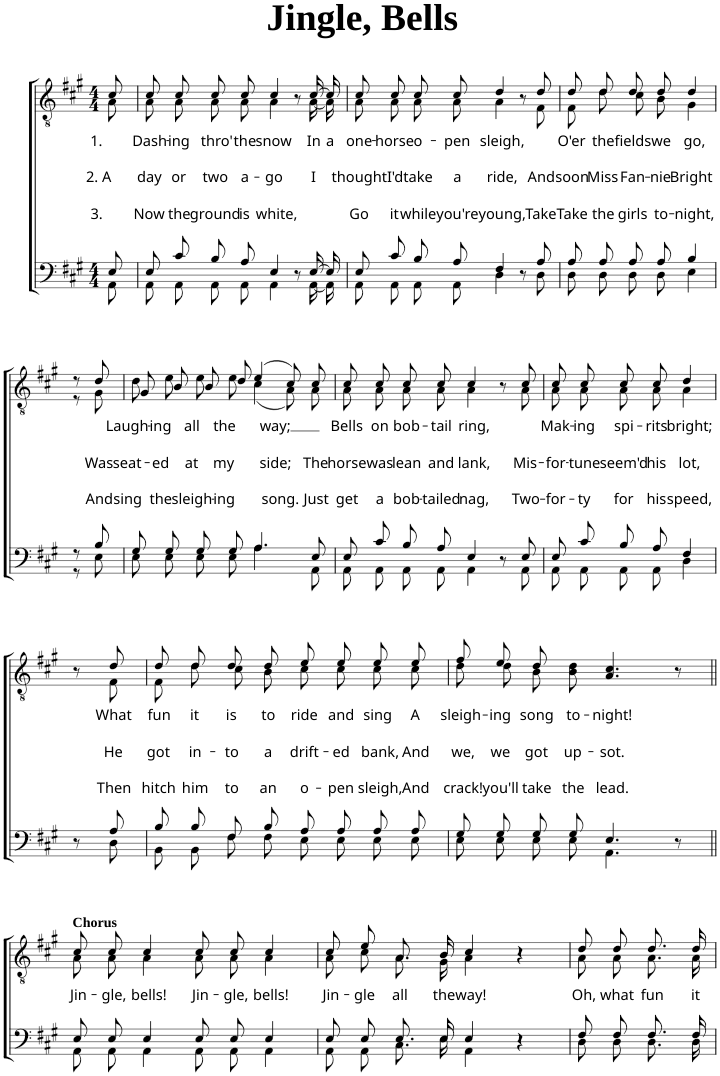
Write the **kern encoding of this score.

**kern	**kern	**text	**text	**text
*part2	*part1	*part1	*part1	*part1
*staff2	*staff1	*staff1	*staff1	*staff1
*I"Piano	*I"Piano	*	*	*
*I'Pno	*I'Pno	*	*	*
*clefF4	*clefGv2	*	*	*
*k[f#c#g#]	*k[f#c#g#]	*	*	*
*M4/4	*M4/4	*	*	*
=1	=1	=1	=1	=1
*^	*	*	*	*
!	!	!	!LO:LY:b	!LO:LY:b	!LO:LY:b
*	*	*^	*	*	*
8E/	8AA\	8c#/	8A\	1.	2. A	3.
=2	=2	=2	=2	=2	=2	=2
!	!	!	!	!LO:LY:b	!LO:LY:b	!LO:LY:b
8E/L	8AA\L	8c#/L	8A\L	Dash-	day	Now
!	!	!	!	!LO:LY:b	!LO:LY:b	!LO:LY:b
8c#/J	8AA\J	8c#/J	8A\J	-ing	or	the
!	!	!	!	!LO:LY:b	!LO:LY:b	!LO:LY:b
8B/L	8AA\L	8c#/L	8A\L	thro'	two	ground
!	!	!	!	!LO:LY:b	!LO:LY:b	!LO:LY:b
8A/J	8AA\J	8c#/J	8A\J	the	a-	is
!	!	!	!	!LO:LY:b	!LO:LY:b	!LO:LY:b
4E/	4AA\	4c#/	4A\	snow	-go	white,
8r	8ryy	8r	8ryy	.	.	.
!	!	!	!	!LO:LY:b	!LO:LY:b	!
[16E/LL	[16AA\LL	[16c#/LL	[16A\LL	In	I	.
!	!	!	!	!LO:LY:b	!	!
16E/JJ]	16AA\JJ]	16c#/JJ]	16A\JJ]	a	.	.
=3	=3	=3	=3	=3	=3	=3
!	!	!	!	!LO:LY:b	!LO:LY:b	!LO:LY:b
8E/L	8AA\L	8c#/L	8A\L	one-	thought	Go
!	!	!	!	!LO:LY:b	!LO:LY:b	!LO:LY:b
8c#/J	8AA\J	8c#/J	8A\J	-horse	I'd	it
!	!	!	!	!LO:LY:b	!LO:LY:b	!LO:LY:b
8B/L	8AA\L	8c#/L	8A\L	o-	take	while
!	!	!	!	!LO:LY:b	!LO:LY:b	!LO:LY:b
8A/J	8AA\J	8c#/J	8A\J	-pen	a	you're
!	!	!	!	!LO:LY:b	!LO:LY:b	!LO:LY:b
4F#/	4D\	4d/	4A\	sleigh,	ride,	young,
8r	8ryy	8r	8ryy	.	.	.
!	!	!	!	!	!LO:LY:b	!LO:LY:b
8A/	8D\	8d/	8F#\	.	And	Take
=4	=4	=4	=4	=4	=4	=4
!	!	!	!	!LO:LY:b	!LO:LY:b	!LO:LY:b
8A/L	8D\L	8d/L	8F#\L	O'er	soon	Take
!	!	!	!	!LO:LY:b	!LO:LY:b	!LO:LY:b
8A/J	8D\J	8d/J	8d\J	the	Miss	the
!	!	!	!	!LO:LY:b	!LO:LY:b	!LO:LY:b
8A/L	8D\L	8d/L	8c#\L	fields	Fan-	girls
!	!	!	!	!LO:LY:b	!LO:LY:b	!LO:LY:b
8A/J	8D\J	8d/J	8B\J	we	-nie	to-
!	!	!	!	!LO:LY:b	!LO:LY:b	!LO:LY:b
4B/	4E\	4d/	4G#\	go,	Bright	-night,
!!LO:LB:g=z	!!
=5	=5	=5	=5	=5	=5	=5
8r	8r	8r	8r	.	.	.
!	!	!	!	!	!LO:LY:b	!LO:LY:b
8B/	8E\	8d/	8G#\	.	Was	And
=6	=6	=6	=6	=6	=6	=6
!	!	!	!	!LO:LY:b	!LO:LY:b	!LO:LY:b
8G#/L	8E\L	8G#/L	8d\L	Laugh-	seat-	sing
!	!	!	!	!LO:LY:b	!LO:LY:b	!LO:LY:b
8G#/J	8E\J	8B/J	8e\J	-ing	-ed	the
!	!	!	!	!LO:LY:b	!LO:LY:b	!LO:LY:b
8G#/L	8E\L	8B/L	8e\L	all	at	sleigh-
!	!	!	!	!LO:LY:b	!LO:LY:b	!LO:LY:b
8G#/J	8E\J	8d/J	8e\J	the	my	-ing
!	!	!	!	!LO:LY:b	!LO:LY:b	!LO:LY:b
4.A/	4.A\	(4e/	(4c#\	way;	side;	song.
.	.	8c#/L)	8A\L)	.	.	.
!	!	!	!	!	!LO:LY:b	!LO:LY:b
8E/	8AA\	8c#/J	8A\J	.	The	Just
=7	=7	=7	=7	=7	=7	=7
!	!	!	!	!LO:LY:b	!LO:LY:b	!LO:LY:b
8E/L	8AA\L	8c#/L	8A\L	Bells	horse	get
!	!	!	!	!LO:LY:b	!LO:LY:b	!LO:LY:b
8c#/J	8AA\J	8c#/J	8A\J	on	was	a
!	!	!	!	!LO:LY:b	!LO:LY:b	!LO:LY:b
8B/L	8AA\L	8c#/L	8A\L	bob-	lean	bob-
!	!	!	!	!LO:LY:b	!LO:LY:b	!LO:LY:b
8A/J	8AA\J	8c#/J	8A\J	-tail	and	-tailed
!	!	!	!	!LO:LY:b	!LO:LY:b	!LO:LY:b
4E/	4AA\	4c#/	4A\	ring,	lank,	nag,
8r	8ryy	8r	8ryy	.	.	.
!	!	!	!	!	!LO:LY:b	!LO:LY:b
8E/	8AA\	8c#/	8A\	.	Mis-	Two-
=8	=8	=8	=8	=8	=8	=8
!	!	!	!	!LO:LY:b	!LO:LY:b	!LO:LY:b
8E/L	8AA\L	8c#/L	8A\L	Mak-	-for-	-for-
!	!	!	!	!LO:LY:b	!LO:LY:b	!LO:LY:b
8c#/J	8AA\J	8c#/J	8A\J	-ing	-tune	-ty
!	!	!	!	!LO:LY:b	!LO:LY:b	!LO:LY:b
8B/L	8AA\L	8c#/L	8A\L	spi-	seem'd	for
!	!	!	!	!LO:LY:b	!LO:LY:b	!LO:LY:b
8A/J	8AA\J	8c#/J	8A\J	-rits	his	his
!	!	!	!	!LO:LY:b	!LO:LY:b	!LO:LY:b
4F#/	4D\	4d/	4A\	bright;	lot,	speed,
!!LO:LB:g=z	!!
=9	=9	=9	=9	=9	=9	=9
8r	8ryy	8r	8ryy	.	.	.
!	!	!	!	!LO:LY:b	!LO:LY:b	!LO:LY:b
8A/	8D\	8d/	8F#\	What	He	Then
=10	=10	=10	=10	=10	=10	=10
!	!	!	!	!LO:LY:b	!LO:LY:b	!LO:LY:b
8B/L	8BB\L	8d/L	8F#\L	fun	got	hitch
!	!	!	!	!LO:LY:b	!LO:LY:b	!LO:LY:b
8B/J	8BB\J	8d/J	8d\J	it	in-	him
!	!	!	!	!LO:LY:b	!LO:LY:b	!LO:LY:b
8F#/L	8F#\L	8d/L	8c#\L	is	-to	to
!	!	!	!	!LO:LY:b	!LO:LY:b	!LO:LY:b
8B/J	8F#\J	8d/J	8B\J	to	a	an
!	!	!	!	!LO:LY:b	!LO:LY:b	!LO:LY:b
8A/L	8E\L	8e/L	8c#\L	ride	drift-	o-
!	!	!	!	!LO:LY:b	!LO:LY:b	!LO:LY:b
8A/J	8E\J	8e/J	8c#\J	and	-ed	-pen
!	!	!	!	!LO:LY:b	!LO:LY:b	!LO:LY:b
8A/L	8E\L	8e/L	8c#\L	sing	bank,	sleigh,
!	!	!	!	!LO:LY:b	!LO:LY:b	!LO:LY:b
8A/J	8E\J	8e/J	8c#\J	A	And	And
=11	=11	=11	=11	=11	=11	=11
!	!	!	!	!LO:LY:b	!LO:LY:b	!LO:LY:b
8G#/L	8E\	8f#/L	8d\	sleigh-	we,	crack!
!	!	!	!	!LO:LY:b	!LO:LY:b	!LO:LY:b
8G#/J	8E\L	8e/J	8d\L	-ing	we	you'll
!	!	!	!	!LO:LY:b	!LO:LY:b	!LO:LY:b
8G#/L	8E\J	8d\L	8B\J	song	got	take
!	!	!	!	!LO:LY:b	!LO:LY:b	!LO:LY:b
8G#/J	8E\	8B\ 8d\J	2ryy	to-	up-	the
!	!	!	!	!LO:LY:b	!LO:LY:b	!LO:LY:b
4.E/	4.AA\	4.A/ 4.c#/	.	-night!	-sot.	lead.
8r	8ryy	8r	8ryy	.	.	.
!!LO:LB:g=z	!!
=12||	=12||	=12||	=12||	=12||	=12||	=12||
!	!	!LO:TX:a:B:t=Chorus	!	!	!	!
!	!	!	!	!LO:LY:b	!	!
8E/L	8AA\L	8c#/L	8A\L	Jin-	.	.
!	!	!	!	!LO:LY:b	!	!
8E/J	8AA\J	8c#/J	8A\J	-gle,	.	.
!	!	!	!	!LO:LY:b	!	!
4E/	4AA\	4c#/	4A\	bells!	.	.
!	!	!	!	!LO:LY:b	!	!
8E/L	8AA\L	8c#/L	8A\L	Jin-	.	.
!	!	!	!	!LO:LY:b	!	!
8E/J	8AA\J	8c#/J	8A\J	-gle,	.	.
!	!	!	!	!LO:LY:b	!	!
4E/	4AA\	4c#/	4A\	bells!	.	.
=13	=13	=13	=13	=13	=13	=13
!	!	!	!	!LO:LY:b	!	!
8E/L	8AA\L	8c#/L	8A\L	Jin-	.	.
!	!	!	!	!LO:LY:b	!	!
8E/J	8AA\J	8e/J	8c#\J	-gle	.	.
!	!	!	!	!LO:LY:b	!	!
8.E/L	8.C#\L	8.A/L	8.A\L	all	.	.
!	!	!	!	!LO:LY:b	!	!
16E/Jk	16E\Jk	16B/Jk	16G#\Jk	the	.	.
!	!	!	!	!LO:LY:b	!	!
4E/	4AA\	4c#/	4A\	way!	.	.
4r	4ryy	4r	4ryy	.	.	.
=14	=14	=14	=14	=14	=14	=14
!	!	!	!	!LO:LY:b	!	!
8F#/L	8D\L	8d/L	8A\L	Oh,	.	.
!	!	!	!	!LO:LY:b	!	!
8F#/J	8D\J	8d/J	8A\J	what	.	.
!	!	!	!	!LO:LY:b	!	!
8.F#/L	8.D\L	8.d/L	8.A\L	fun	.	.
!	!	!	!	!LO:LY:b	!	!
16F#/Jk	16D\Jk	16d/Jk	16A\Jk	it	.	.
*v	*v	*	*	*	*	*
*	*v	*v	*	*	*
=	=	=	=	=
*-	*-	*-	*-	*-
